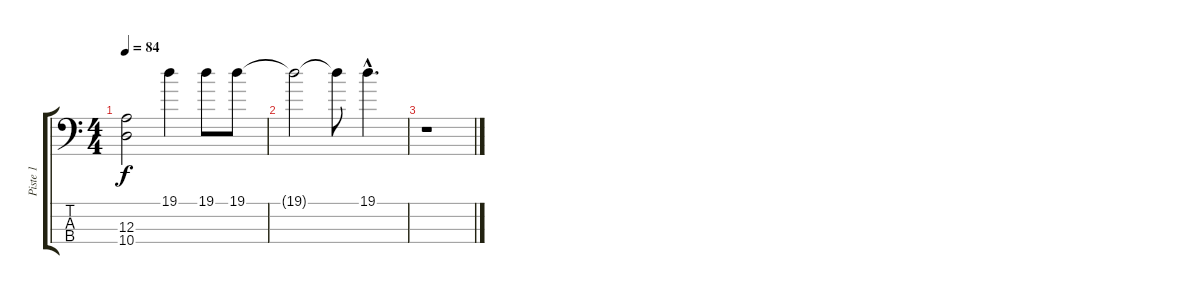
\track ("Piste 1" "Piste 1") {instrument electricbassfinger}
\staff {score tabs}
\tuning (G2 D2 A1 E1) {hide}
\ts (4 4)
\tempo 84
\clef f4
\ks c
(12.3{t} 10.4{t}).2{dy f} 19.1.4 19.1.8 19.1.8 |
19.1{t}.2 19.1{t}.8 19.1{hac}.4{d} |
r.1
